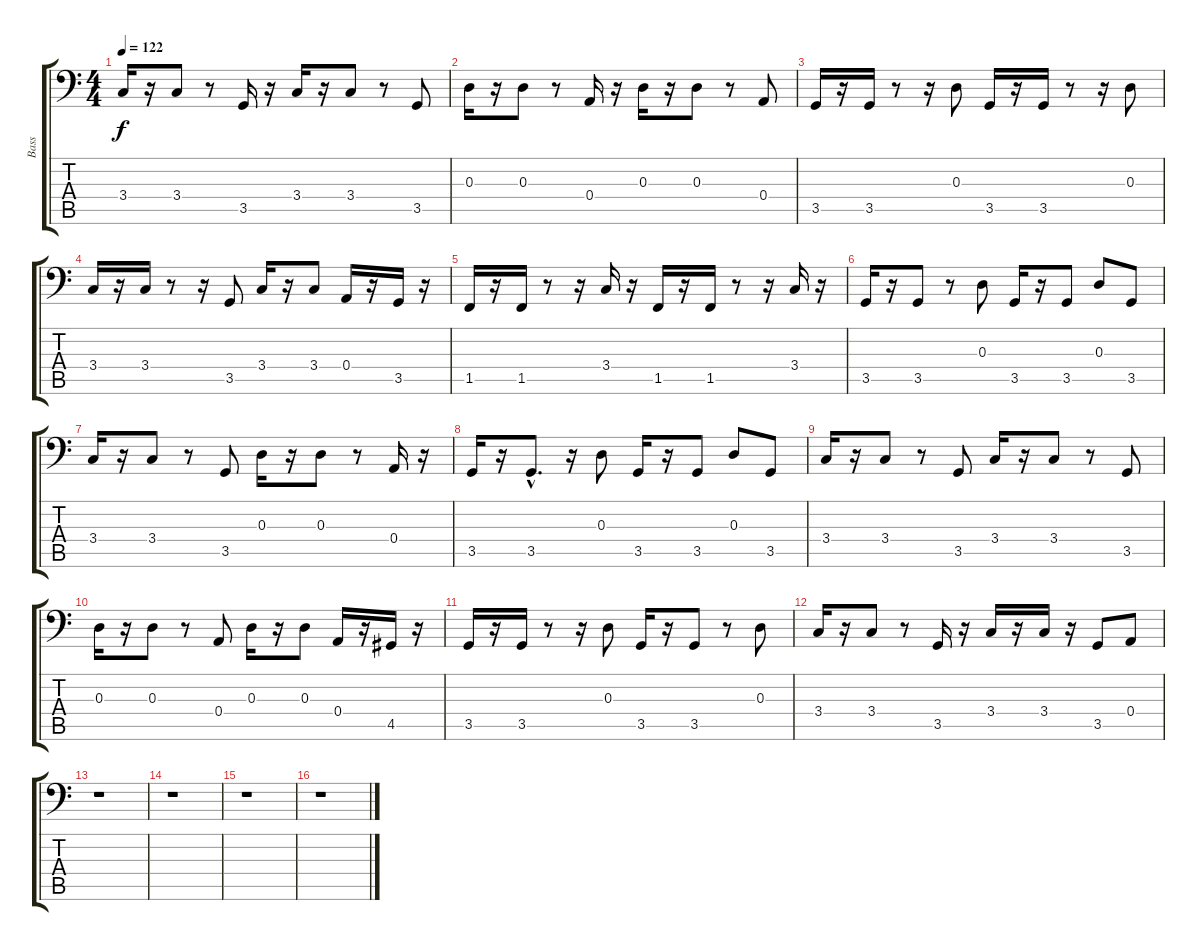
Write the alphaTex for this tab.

\track ("Bass" "Bass") {instrument electricbassfinger}
\staff {score tabs}
\tuning (B2 G2 D2 A1 E1 B0) {hide}
\ts (4 4)
\tempo 122
\clef f4
\ks c
3.4.16{dy f} r.16 3.4.8 r.8 3.5.16 r.16 3.4.16 r.16 3.4.8 r.8 3.5.8 |
0.3.16 r.16 0.3.8 r.8 0.4.16 r.16 0.3.16 r.16 0.3.8 r.8 0.4.8 |
3.5.16 r.16 3.5.16 r.8 r.16 0.3.8 3.5.16 r.16 3.5.16 r.8 r.16 0.3.8 |
3.4.16 r.16 3.4.16 r.8 r.16 3.5.8 3.4.16 r.16 3.4.8 0.4.16 r.16 3.5.16 r.16 |
1.5.16 r.16 1.5.16 r.8 r.16 3.4.16 r.16 1.5.16 r.16 1.5.16 r.8 r.16 3.4.16 r.16 |
3.5.16 r.16 3.5.8 r.8 0.3.8 3.5.16 r.16 3.5.8 0.3.8 3.5.8 |
3.4.16 r.16 3.4.8 r.8 3.5.8 0.3.16 r.16 0.3.8 r.8 0.4.16 r.16 |
3.5.16 r.16 3.5{hac}.8{d} r.16 0.3.8 3.5.16 r.16 3.5.8 0.3.8 3.5.8 |
3.4.16 r.16 3.4.8 r.8 3.5.8 3.4.16 r.16 3.4.8 r.8 3.5.8 |
0.3.16 r.16 0.3.8 r.8 0.4.8 0.3.16 r.16 0.3.8 0.4.16 r.16 4.5.16 r.16 |
3.5.16 r.16 3.5.16 r.8 r.16 0.3.8 3.5.16 r.16 3.5.8 r.8 0.3.8 |
3.4.16 r.16 3.4.8 r.8 3.5.16 r.16 3.4.16 r.16 3.4.16 r.16 3.5.8 0.4.8 |
r.1 |
r.1 |
r.1 |
r.1
